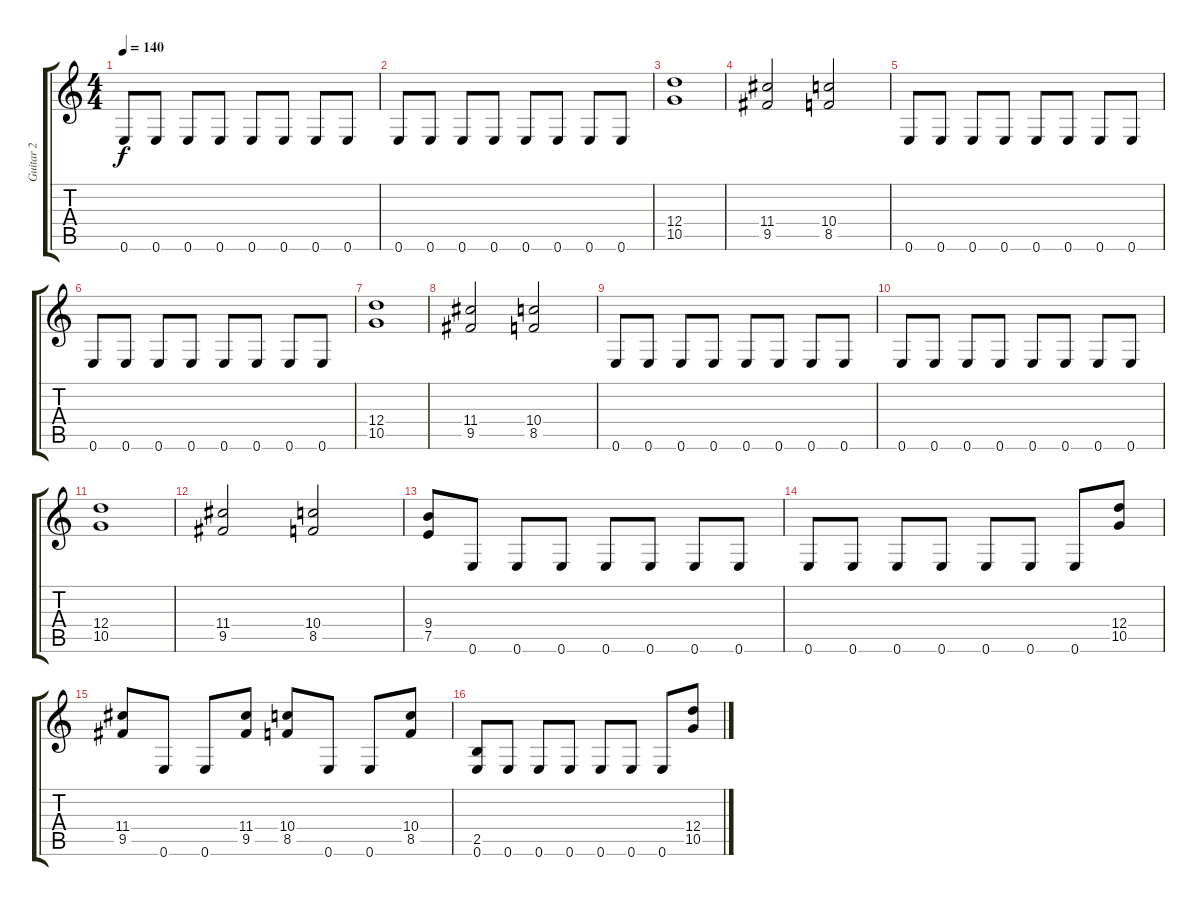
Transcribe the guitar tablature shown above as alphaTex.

\track ("Guitar 2" "Guitar 2") {mute instrument overdrivenguitar}
\staff {score tabs}
\tuning (E4 B3 G3 D3 A2 E2) {hide}
\ts (4 4)
\tempo 140
\clef g2
\ks c
0.6.8{dy f} 0.6.8 0.6.8 0.6.8 0.6.8 0.6.8 0.6.8 0.6.8 |
0.6.8 0.6.8 0.6.8 0.6.8 0.6.8 0.6.8 0.6.8 0.6.8 |
(12.4 10.5).1 |
(11.4 9.5).2 (10.4 8.5).2 |
0.6.8 0.6.8 0.6.8 0.6.8 0.6.8 0.6.8 0.6.8 0.6.8 |
0.6.8 0.6.8 0.6.8 0.6.8 0.6.8 0.6.8 0.6.8 0.6.8 |
(12.4 10.5).1 |
(11.4 9.5).2 (10.4 8.5).2 |
0.6.8 0.6.8 0.6.8 0.6.8 0.6.8 0.6.8 0.6.8 0.6.8 |
0.6.8 0.6.8 0.6.8 0.6.8 0.6.8 0.6.8 0.6.8 0.6.8 |
(12.4 10.5).1 |
(11.4 9.5).2 (10.4 8.5).2 |
(9.4 7.5).8 0.6.8 0.6.8 0.6.8 0.6.8 0.6.8 0.6.8 0.6.8 |
0.6.8 0.6.8 0.6.8 0.6.8 0.6.8 0.6.8 0.6.8 (12.4 10.5).8 |
(11.4 9.5).8 0.6.8 0.6.8 (11.4 9.5).8 (10.4 8.5).8 0.6.8 0.6.8 (10.4 8.5).8 |
(2.5 0.6).8 0.6.8 0.6.8 0.6.8 0.6.8 0.6.8 0.6.8 (12.4 10.5).8
